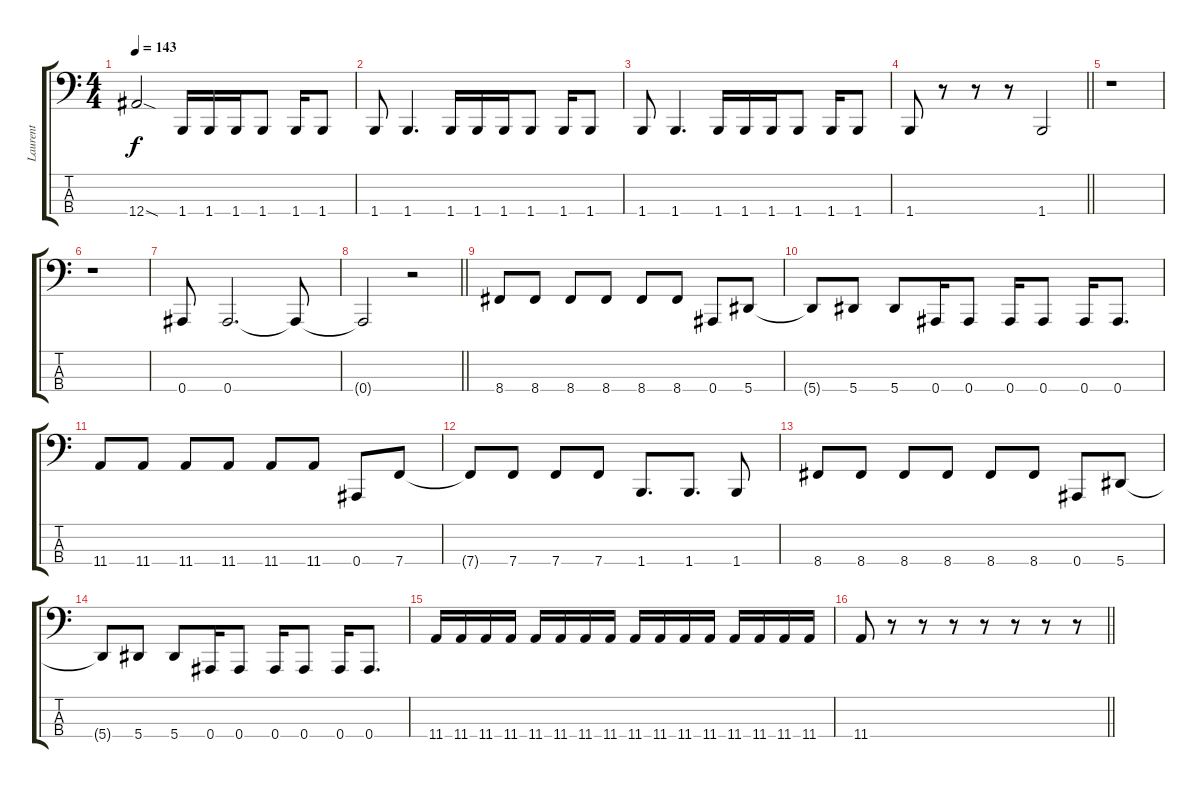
\track ("Laurent" "Laurent") {instrument electricbasspick}
\staff {score tabs}
\tuning (Eb2 Bb1 F1 Bb0) {hide}
\ts (4 4)
\tempo 143
\clef f4
\ks c
12.4{sod}.2{dy f} 1.4.16 1.4.16 1.4.16 1.4.8 1.4.16 1.4.8 |
1.4.8 1.4.4{d} 1.4.16 1.4.16 1.4.16 1.4.8 1.4.16 1.4.8 |
1.4.8 1.4.4{d} 1.4.16 1.4.16 1.4.16 1.4.8 1.4.16 1.4.8 |
\barLineRight lightlight
1.4.8 r.8 r.8 r.8 1.4.2 |
\section ("" "")
r.1 |
r.1 |
0.4.8 0.4.2{d} 0.4{t}.8 |
\barLineRight lightlight
0.4{t}.2 r.2 |
\section ("" "")
8.4.8 8.4.8 8.4.8 8.4.8 8.4.8 8.4.8 0.4.8 5.4.8 |
5.4{t}.8 5.4.8 5.4.8 0.4.16 0.4.8 0.4.16 0.4.8 0.4.16 0.4.8{d} |
11.4.8 11.4.8 11.4.8 11.4.8 11.4.8 11.4.8 0.4.8 7.4.8 |
7.4{t}.8 7.4.8 7.4.8 7.4.8 1.4.8{d} 1.4.8{d} 1.4.8 |
8.4.8 8.4.8 8.4.8 8.4.8 8.4.8 8.4.8 0.4.8 5.4.8 |
5.4{t}.8 5.4.8 5.4.8 0.4.16 0.4.8 0.4.16 0.4.8 0.4.16 0.4.8{d} |
11.4.16 11.4.16 11.4.16 11.4.16 11.4.16 11.4.16 11.4.16 11.4.16 11.4.16 11.4.16 11.4.16 11.4.16 11.4.16 11.4.16 11.4.16 11.4.16 |
\barLineRight lightlight
11.4.8 r.8 r.8 r.8 r.8 r.8 r.8 r.8
